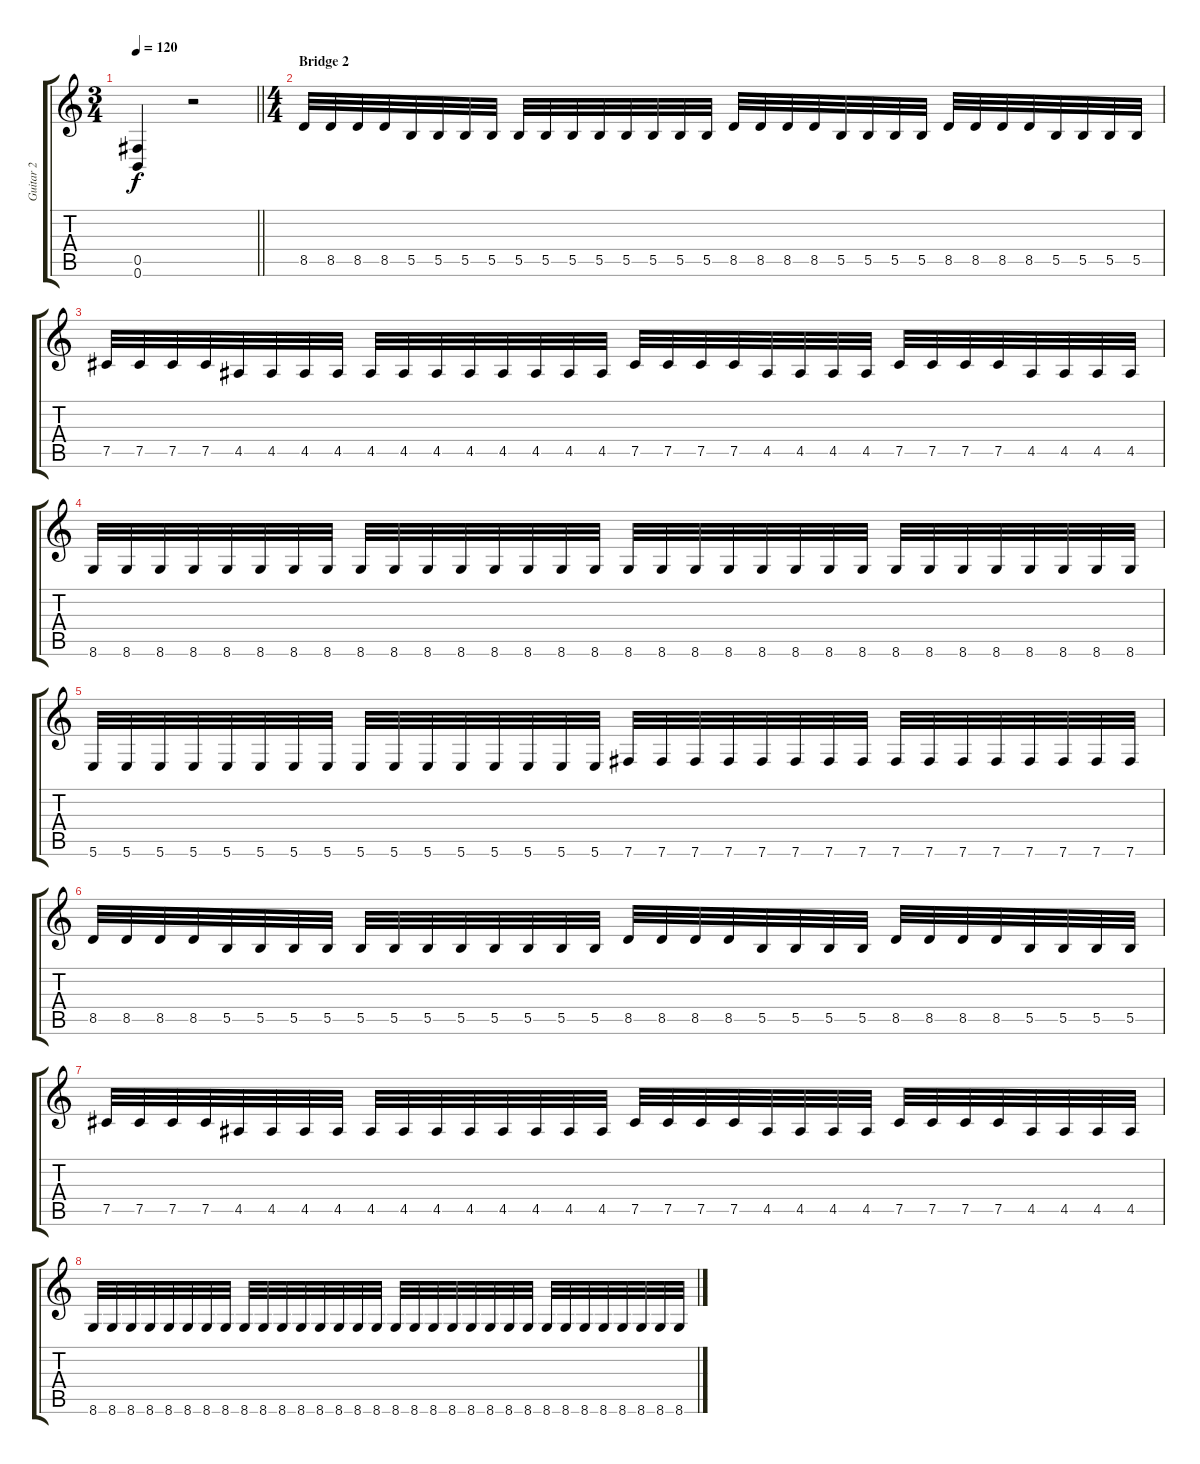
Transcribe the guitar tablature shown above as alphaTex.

\track ("Guitar 2" "Guitar 2") {instrument distortionguitar}
\staff {score tabs}
\tuning (Db4 Ab3 E3 B2 Gb2 B1) {hide}
\ts (3 4)
\tempo 120
\clef g2
\barLineRight lightlight
\ks c
(0.5{t} 0.6{t}).4{dy f} r.2 |
\ts (4 4)
\section ("" "Bridge 2")
8.5.32 8.5.32 8.5.32 8.5.32 5.5.32 5.5.32 5.5.32 5.5.32 5.5.32 5.5.32 5.5.32 5.5.32 5.5.32 5.5.32 5.5.32 5.5.32 8.5.32 8.5.32 8.5.32 8.5.32 5.5.32 5.5.32 5.5.32 5.5.32 8.5.32 8.5.32 8.5.32 8.5.32 5.5.32 5.5.32 5.5.32 5.5.32 |
7.5.32 7.5.32 7.5.32 7.5.32 4.5.32 4.5.32 4.5.32 4.5.32 4.5.32 4.5.32 4.5.32 4.5.32 4.5.32 4.5.32 4.5.32 4.5.32 7.5.32 7.5.32 7.5.32 7.5.32 4.5.32 4.5.32 4.5.32 4.5.32 7.5.32 7.5.32 7.5.32 7.5.32 4.5.32 4.5.32 4.5.32 4.5.32 |
8.6.32 8.6.32 8.6.32 8.6.32 8.6.32 8.6.32 8.6.32 8.6.32 8.6.32 8.6.32 8.6.32 8.6.32 8.6.32 8.6.32 8.6.32 8.6.32 8.6.32 8.6.32 8.6.32 8.6.32 8.6.32 8.6.32 8.6.32 8.6.32 8.6.32 8.6.32 8.6.32 8.6.32 8.6.32 8.6.32 8.6.32 8.6.32 |
5.6.32 5.6.32 5.6.32 5.6.32 5.6.32 5.6.32 5.6.32 5.6.32 5.6.32 5.6.32 5.6.32 5.6.32 5.6.32 5.6.32 5.6.32 5.6.32 7.6.32 7.6.32 7.6.32 7.6.32 7.6.32 7.6.32 7.6.32 7.6.32 7.6.32 7.6.32 7.6.32 7.6.32 7.6.32 7.6.32 7.6.32 7.6.32 |
8.5.32 8.5.32 8.5.32 8.5.32 5.5.32 5.5.32 5.5.32 5.5.32 5.5.32 5.5.32 5.5.32 5.5.32 5.5.32 5.5.32 5.5.32 5.5.32 8.5.32 8.5.32 8.5.32 8.5.32 5.5.32 5.5.32 5.5.32 5.5.32 8.5.32 8.5.32 8.5.32 8.5.32 5.5.32 5.5.32 5.5.32 5.5.32 |
7.5.32 7.5.32 7.5.32 7.5.32 4.5.32 4.5.32 4.5.32 4.5.32 4.5.32 4.5.32 4.5.32 4.5.32 4.5.32 4.5.32 4.5.32 4.5.32 7.5.32 7.5.32 7.5.32 7.5.32 4.5.32 4.5.32 4.5.32 4.5.32 7.5.32 7.5.32 7.5.32 7.5.32 4.5.32 4.5.32 4.5.32 4.5.32 |
8.6.32 8.6.32 8.6.32 8.6.32 8.6.32 8.6.32 8.6.32 8.6.32 8.6.32 8.6.32 8.6.32 8.6.32 8.6.32 8.6.32 8.6.32 8.6.32 8.6.32 8.6.32 8.6.32 8.6.32 8.6.32 8.6.32 8.6.32 8.6.32 8.6.32 8.6.32 8.6.32 8.6.32 8.6.32 8.6.32 8.6.32 8.6.32
